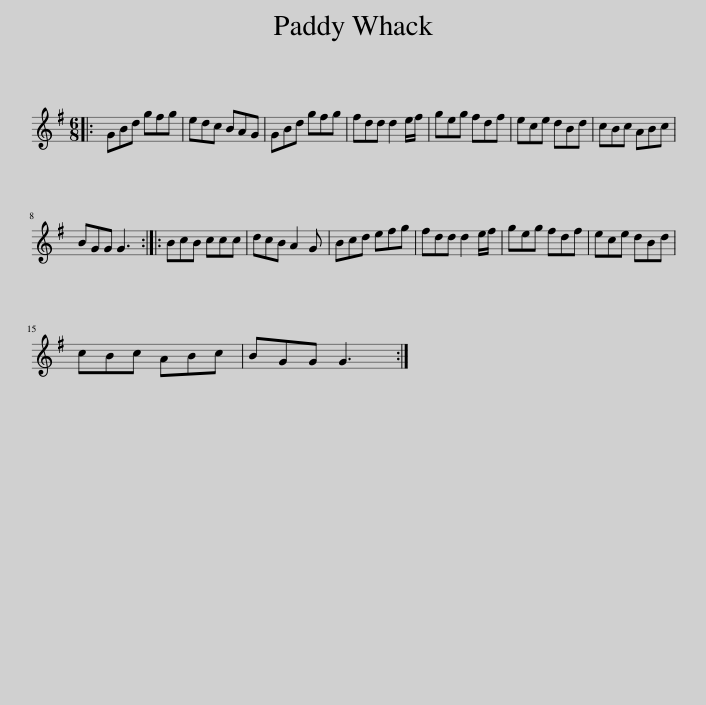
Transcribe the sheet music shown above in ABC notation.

X:1
L:1/8
M:6/8
I:linebreak $
K:G
V:1 treble
V:1
|: GBd gfg | edc BAG | GBd gfg | fdd d2 e/f/ | geg fdf | %5
 ece dBd | cBc ABc |$ BGG G3 :: BcB ccc | dcB A2 G | %10
 Bcd efg | fdd d2 e/f/ | geg fdf | ece dBd |$ cBc ABc | %15
 BGG G3 :| %16
